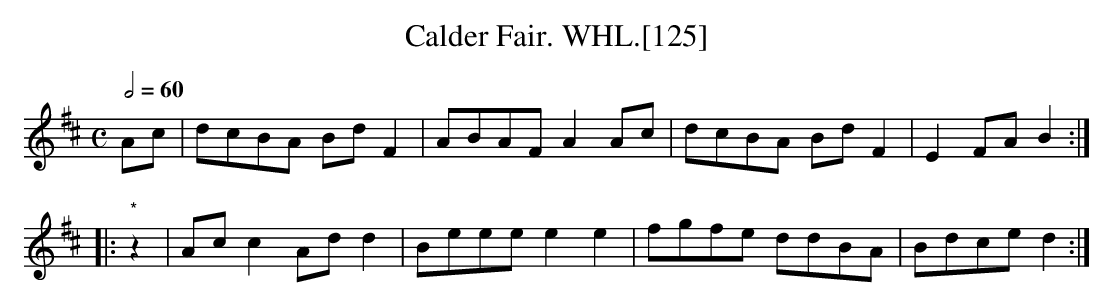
X:1
T:Calder Fair. WHL.[125]
M:C
L:1/8
Q:2/4=60
K:D
Ac | dcBA BdF2 | ABAF A2Ac | dcBA BdF2 | E2FA B2:|
|:"*"z2 | Acc2 Add2 | Beee e2e2 | fgfe ddBA | Bdce d2:|
